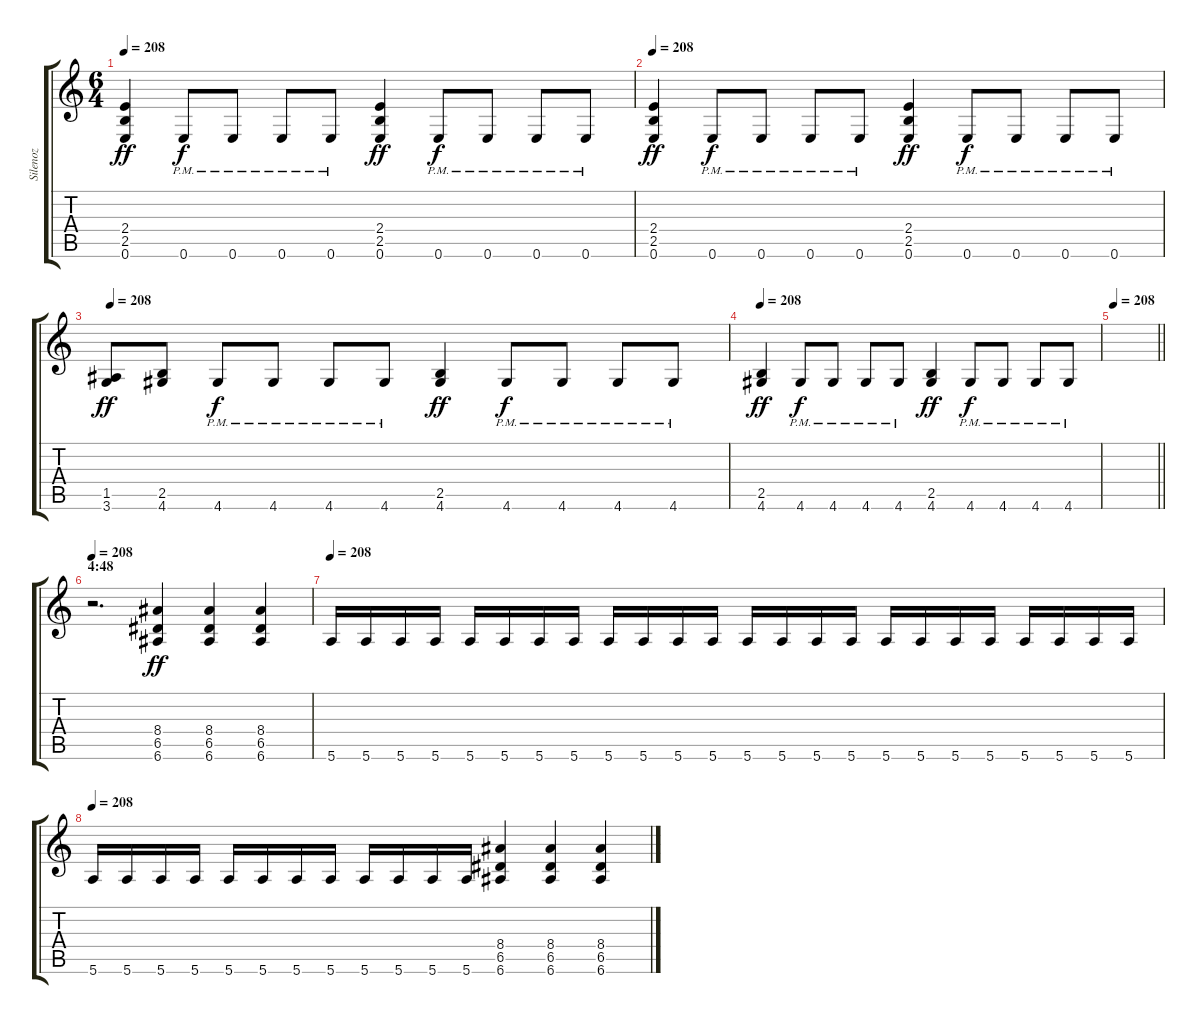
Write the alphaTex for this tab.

\track ("Silenoz" "Silenoz") {instrument distortionguitar}
\staff {score tabs}
\tuning (E4 B3 G3 D3 A2 E2) {hide}
\ts (6 4)
\tempo 208
\clef g2
\ks c
(2.4 2.5 0.6).4{dy ff} 0.6{pm}.8{dy f} 0.6{pm}.8 0.6{pm}.8 0.6{pm}.8 (2.4 2.5 0.6).4{dy ff} 0.6{pm}.8{dy f} 0.6{pm}.8 0.6{pm}.8 0.6{pm}.8 |
\tempo 208
(2.4 2.5 0.6).4{dy ff} 0.6{pm}.8{dy f} 0.6{pm}.8 0.6{pm}.8 0.6{pm}.8 (2.4 2.5 0.6).4{dy ff} 0.6{pm}.8{dy f} 0.6{pm}.8 0.6{pm}.8 0.6{pm}.8 |
\tempo 208
(1.5 3.6).8{dy ff} (2.5 4.6).8 4.6{pm}.8{dy f} 4.6{pm}.8 4.6{pm}.8 4.6{pm}.8 (2.5 4.6).4{dy ff} 4.6{pm}.8{dy f} 4.6{pm}.8 4.6{pm}.8 4.6{pm}.8 |
\tempo 208
(2.5 4.6).4{dy ff} 4.6{pm}.8{dy f} 4.6{pm}.8 4.6{pm}.8 4.6{pm}.8 (2.5 4.6).4{dy ff} 4.6{pm}.8{dy f} 4.6{pm}.8 4.6{pm}.8 4.6{pm}.8 |
\tempo 210
\tempo 208
\barLineRight lightlight
|
\section ("" "4:48")
\tempo 208
r.2{d} (8.4 6.5 6.6).4{dy ff} (8.4 6.5 6.6).4 (8.4 6.5 6.6).4 |
\tempo 208
5.6.16 5.6.16 5.6.16 5.6.16 5.6.16 5.6.16 5.6.16 5.6.16 5.6.16 5.6.16 5.6.16 5.6.16 5.6.16 5.6.16 5.6.16 5.6.16 5.6.16 5.6.16 5.6.16 5.6.16 5.6.16 5.6.16 5.6.16 5.6.16 |
\tempo 208
5.6.16 5.6.16 5.6.16 5.6.16 5.6.16 5.6.16 5.6.16 5.6.16 5.6.16 5.6.16 5.6.16 5.6.16 (8.4 6.5 6.6).4 (8.4 6.5 6.6).4 (8.4 6.5 6.6).4
